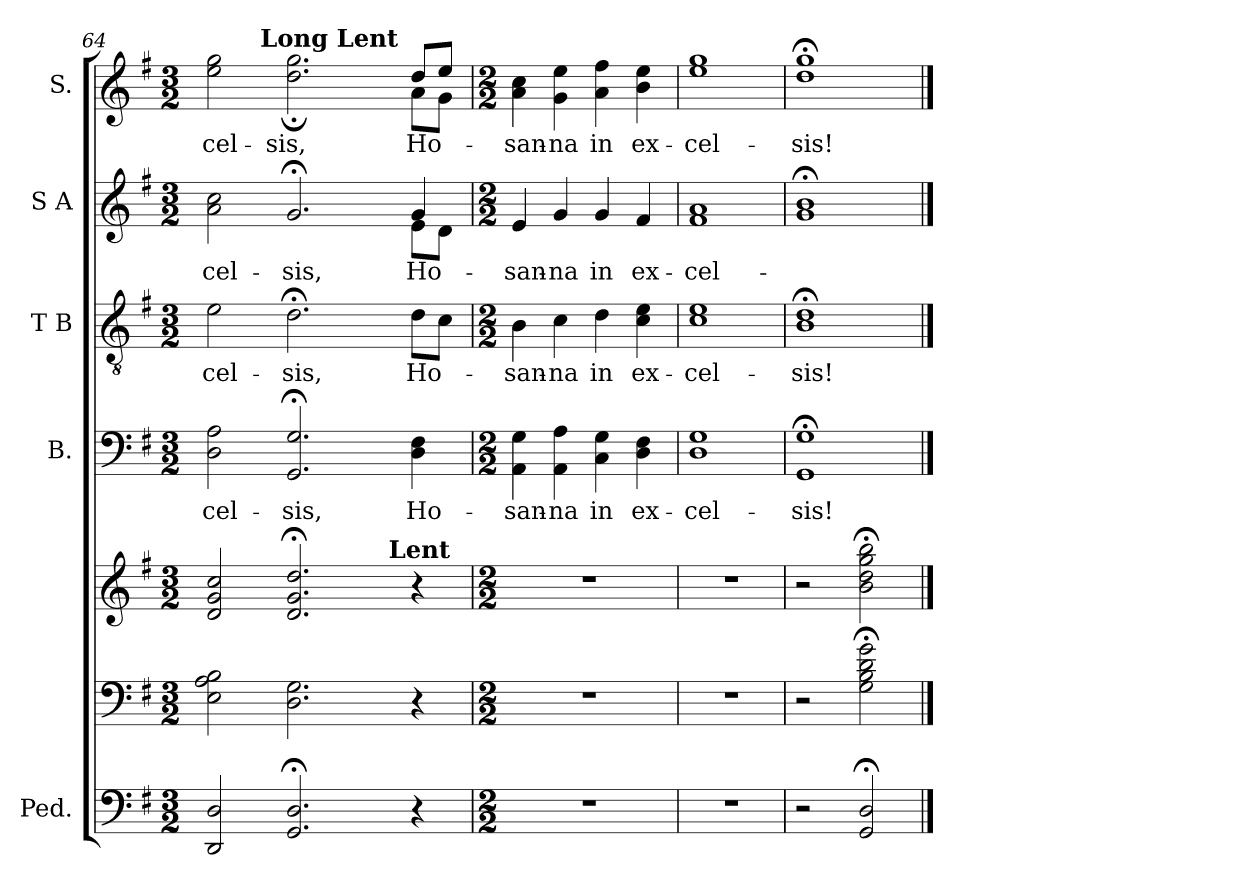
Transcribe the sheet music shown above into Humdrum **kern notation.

**kern	**kern	**kern	**kern	**text	**kern	**text	**kern	**text	**kern	**text
*part7	*part6	*part5	*part4	*part4	*part3	*part3	*part2	*part2	*part1	*part1
*staff7	*staff6	*staff5	*staff4	*staff4	*staff3	*staff3	*staff2	*staff2	*staff1	*staff1
*I"Ped.	*	*	*I"B.	*	*I"T B	*	*I"S A	*	*I"S.	*
*	*	*	*I'B.	*	*I'T B	*	*I'S A	*	*I'S.	*
*clefF4	*clefF4	*clefG2	*clefF4	*	*clefGv2	*	*clefG2	*	*clefG2	*
*k[f#]	*k[f#]	*k[f#]	*k[f#]	*	*k[f#]	*	*k[f#]	*	*k[f#]	*
*G:	*G:	*G:	*G:	*	*G:	*	*G:	*	*G:	*
*M3/2	*M3/2	*M3/2	*M3/2	*	*M3/2	*	*M3/2	*	*M3/2	*
=64	=64	=64	=64	=64	=64	=64	=64	=64	=64	=64
!	!	!	!	!LO:LY:b	!	!LO:LY:b	!	!LO:LY:b	!	!LO:LY:b
*	*	*^	*	*	*	*	*^	*	*^	*
*	*	*	*	*	*	*	*	*	*	*	*	*^	*
2DD/ 2D/	2E\ 2A\ 2B\	2d/ 2g/ 2cc/	1ryy	2D\ 2A\	-cel-	2e\	-cel-	2a\ 2cc\	1ryy	-cel-	1ryy	2ee\ 2gg\	4.ryy	-cel-
!	!	!	!	!	!	!	!	!	!	!	!	!	!LO:TX:a:B:t=Long Lent	!
.	.	.	.	.	.	.	.	.	.	.	.	.	1ryy	.
!	!	!	!	!	!LO:LY:b	!	!LO:LY:b	!	!	!LO:LY:b	!	!	!	!LO:LY:b
2.GG/; 2.D/;	2.D\ 2.G\	2.d/; 2.g/; 2.dd/;	.	2.GG/; 2.G/;	-sis,	2.d;<\	-sis,	2.g;</	.	-sis,	.	2.dd\; 2.gg\;	.	-sis,
.	.	.	8ryy	.	.	.	.	.	4ryy	.	4ryy	.	.	.
.	.	.	32ryy	.	.	.	.	.	.	.	.	.	.	.
!	!	!	!LO:TX:a:B:t=Lent	!	!	!	!	!	!	!	!	!	!	!
.	.	.	4ryy	.	.	.	.	.	.	.	.	.	.	.
!	!	!	!	!	!LO:LY:b	!	!LO:LY:b	!	!	!LO:LY:b	!	!	!	!LO:LY:b
4r	4r	4r	.	4D\ 4F#\	Ho-	8d\L	Ho-	8e\L	4g/	Ho-	8dd/L	8a\L	.	-Ho-
.	.	.	.	.	.	8c\J	.	8d\J	.	.	8ee/J	8g\J	8ryy	.
.	.	.	16.ryy	.	.	.	.	.	.	.	.	.	.	.
*	*	*	*	*	*	*	*	*v	*v	*	*	*	*	*
*	*	*v	*v	*	*	*	*	*	*	*v	*v	*v	*
=65	=65	=65	=65	=65	=65	=65	=65	=65	=65	=65
*M2/2	*M2/2	*M2/2	*M2/2	*	*M2/2	*	*M2/2	*	*M2/2	*
*	*	*^	*	*	*	*	*^	*	*^	*
*	*	*	*	*	*	*	*	*	*	*	*	*^	*
!	!	!	!	!	!LO:LY:b	!	!LO:LY:b	!	!	!LO:LY:b	!	!	!	!LO:LY:b
*	*	*	*	*	*	*	*	*v	*v	*	*	*	*	*
*	*	*v	*v	*	*	*	*	*	*	*v	*v	*v	*
1r	1r	1r	4AA\ 4G\	-san-	4B\	-san-	4e/	-san-	4a\ 4cc\	san-
!	!	!	!	!LO:LY:b:rj	!	!LO:LY:b:rj	!	!LO:LY:b:rj	!	!LO:LY:b:rj
.	.	.	4AA\ 4A\	-na	4c\	-na	4g/	-na	4g\ 4ee\	-na
!	!	!	!	!LO:LY:b	!	!LO:LY:b	!	!LO:LY:b	!	!LO:LY:b
.	.	.	4C\ 4G\	in	4d\	in	4g/	in	4a\ 4ff#\	in
!	!	!	!	!LO:LY:b	!	!LO:LY:b	!	!LO:LY:b	!	!LO:LY:b
.	.	.	4D\ 4F#\	ex-	4c\ 4e\	ex-	4f#/	ex-	4b\ 4ee\	ex-
=66	=66	=66	=66	=66	=66	=66	=66	=66	=66	=66
!	!	!	!	!LO:LY:b	!	!LO:LY:b	!	!LO:LY:b	!	!LO:LY:b
1r	1r	1r	1D 1G	-cel-	1c 1e	-cel-	1f# 1a	-cel-	1ee 1gg	-cel-
=67	=67	=67	=67	=67	=67	=67	=67	=67	=67	=67
!	!	!	!	!LO:LY:b	!	!LO:LY:b	!	!	!	!LO:LY:b
2r	2r	2r	1GG; 1G;	-sis!	1B;< 1d;<	-sis!	1g; 1b;	.	1dd;< 1gg;<	-sis!
2GG/; 2D/;	2G\;< 2B\;< 2d\;< 2g\;<	2b\;< 2dd\;< 2gg\;< 2bb\;<	.	.	.	.	.	.	.	.
==	==	==	==	==	==	==	==	==	==	==
*-	*-	*-	*-	*-	*-	*-	*-	*-	*-	*-
